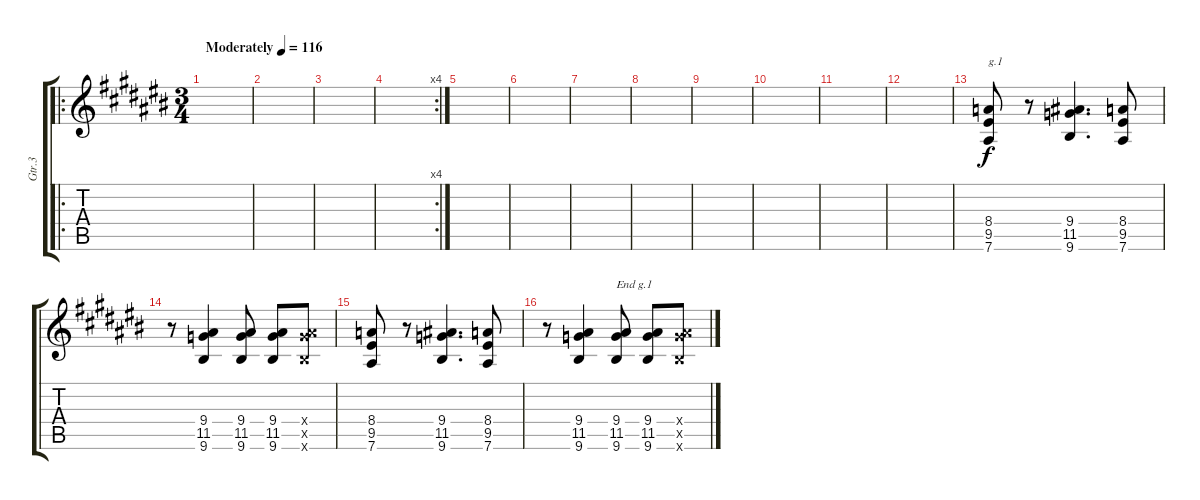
\track ("Gtr.3" "Gtr.3") {instrument electricguitarclean}
\staff {score tabs}
\tuning (Eb4 Bb3 Gb3 Db3 Ab2 Eb2) {hide}
\ro
\ts (3 4)
\tempo (116 "Moderately")
\clef g2
\ks c#
|
|
|
\rc 4
|
|
|
|
|
|
|
|
|
(8.4 9.5 7.6).8{txt "g.1"} r.8 (9.4 11.5 9.6).4{d} (8.4 9.5 7.6).8 |
r.8 (9.4 11.5 9.6).4 (9.4 11.5 9.6).8 (9.4 11.5 9.6).8 (9.4{x} 11.5{x} 9.6{x}).8 |
(8.4 9.5 7.6).8 r.8 (9.4 11.5 9.6).4{d} (8.4 9.5 7.6).8 |
r.8 (9.4 11.5 9.6).4 (9.4 11.5 9.6).8{txt "End g.1"} (9.4 11.5 9.6).8 (9.4{x} 11.5{x} 9.6{x}).8
